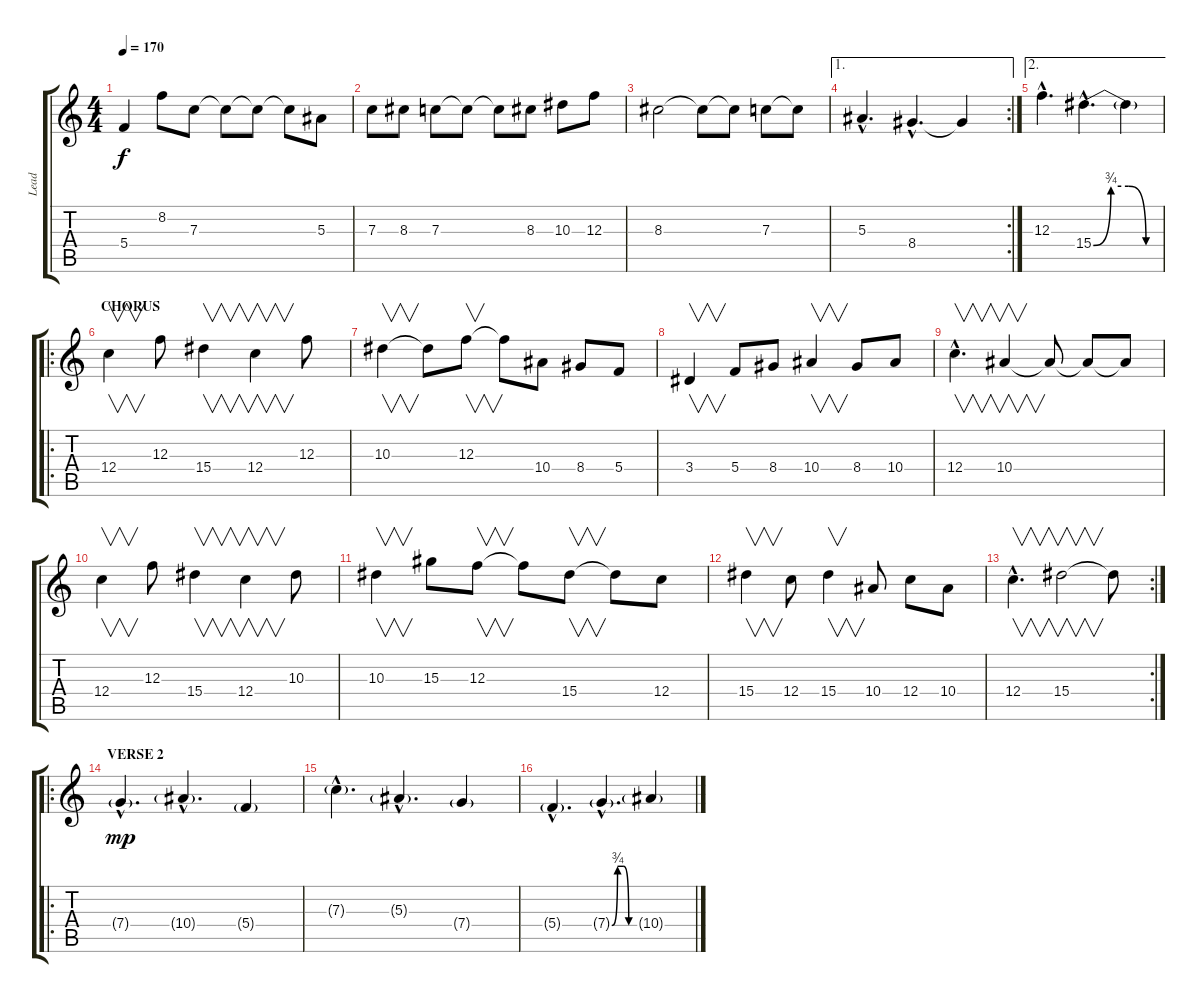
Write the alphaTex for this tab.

\track ("Lead" "Lead") {instrument overdrivenguitar}
\staff {score tabs}
\tuning (D4 A3 F3 C3 G2 C2) {hide}
\ts (4 4)
\tempo 170
\clef g2
\ks c
5.4.4{dy f} 8.2.8 7.3.8 7.3{t}.8 7.3{t}.8 7.3{t}.8 5.3.8 |
7.3.8 8.3.8 7.3.8 7.3{t}.8 7.3{t}.8 8.3.8 10.3.8 12.3.8 |
8.3.2 8.3{t}.8 8.3{t}.8 7.3.8 7.3{t}.8 |
\ae 1
\rc 2
5.3{hac}.4{d} 8.4{hac}.4{d} 8.4{t}.4 |
\ae 2
12.3{hac}.4{d} 15.4{be (custom 0 0 15 3 30 3 45 0 60 0) hac}.4{d} 15.4{t}.4 |
\ro
\section ("" "CHORUS")
12.4.4{v} 12.3.8 15.4.4{v} 12.4.4{v} 12.3.8 |
10.3.4{v} 10.3{t}.8 12.3.8{v} 12.3{t}.8 10.4.8 8.4.8 5.4.8 |
3.4.4{v} 5.4.8 8.4.8 10.4.4{v} 8.4.8 10.4.8 |
12.4{hac}.4{v d} 10.4.4{v} 10.4{t}.8 10.4{t}.8 10.4{t}.8 |
12.4.4{v} 12.3.8 15.4.4{v} 12.4.4{v} 10.3.8 |
10.3.4{v} 15.3.8 12.3.8{v} 12.3{t}.8 15.4.8{v} 15.4{t}.8 12.4.8 |
15.4.4{v} 12.4.8 15.4.4{v} 10.4.8 12.4.8 10.4.8 |
\rc 2
12.4{hac}.4{v d} 15.4.2{v} 15.4{t}.8 |
\ro
\section ("" "VERSE 2")
7.4{g hac}.4{d dy mp} 10.4{g hac}.4{d} 5.4{g}.4 |
7.3{g hac}.4{d} 5.3{g hac}.4{d} 7.4{g}.4 |
5.4{g hac}.4{d} 7.4{be (custom 0 0 15 3 30 3 45 0 60 0) g hac}.4{d} 10.4{g}.4
